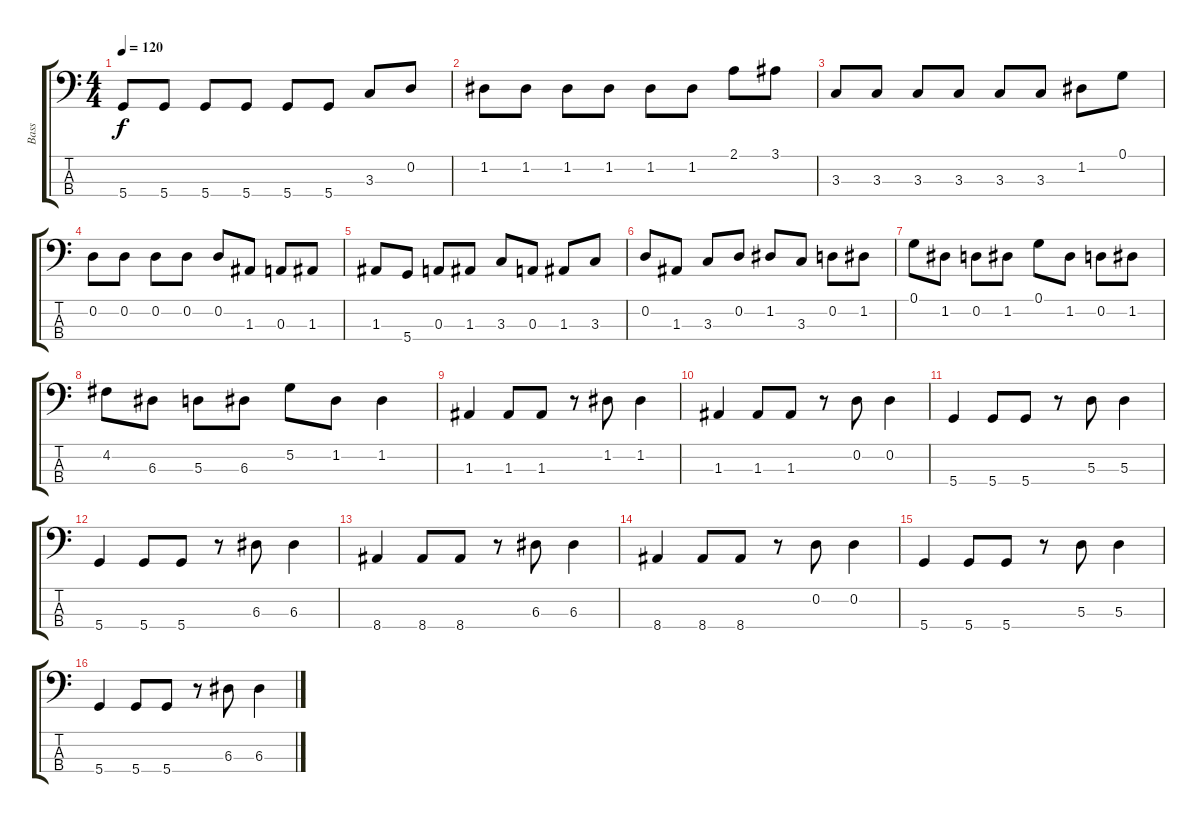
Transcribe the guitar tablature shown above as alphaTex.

\track ("Bass" "Bass") {instrument electricbasspick}
\staff {score tabs}
\tuning (G2 D2 A1 D1) {hide}
\ts (4 4)
\tempo 120
\clef f4
\ks c
5.4.8{dy f} 5.4.8 5.4.8 5.4.8 5.4.8 5.4.8 3.3.8 0.2.8 |
1.2.8 1.2.8 1.2.8 1.2.8 1.2.8 1.2.8 2.1.8 3.1.8 |
3.3.8 3.3.8 3.3.8 3.3.8 3.3.8 3.3.8 1.2.8 0.1.8 |
0.2.8 0.2.8 0.2.8 0.2.8 0.2.8 1.3.8 0.3.8 1.3.8 |
1.3.8 5.4.8 0.3.8 1.3.8 3.3.8 0.3.8 1.3.8 3.3.8 |
0.2.8 1.3.8 3.3.8 0.2.8 1.2.8 3.3.8 0.2.8 1.2.8 |
0.1.8 1.2.8 0.2.8 1.2.8 0.1.8 1.2.8 0.2.8 1.2.8 |
4.2.8 6.3.8 5.3.8 6.3.8 5.2.8 1.2.8 1.2.4 |
1.3.4 1.3.8 1.3.8 r.8 1.2.8 1.2.4 |
1.3.4 1.3.8 1.3.8 r.8 0.2.8 0.2.4 |
5.4.4 5.4.8 5.4.8 r.8 5.3.8 5.3.4 |
5.4.4 5.4.8 5.4.8 r.8 6.3.8 6.3.4 |
8.4.4 8.4.8 8.4.8 r.8 6.3.8 6.3.4 |
8.4.4 8.4.8 8.4.8 r.8 0.2.8 0.2.4 |
5.4.4 5.4.8 5.4.8 r.8 5.3.8 5.3.4 |
5.4.4 5.4.8 5.4.8 r.8 6.3.8 6.3.4
